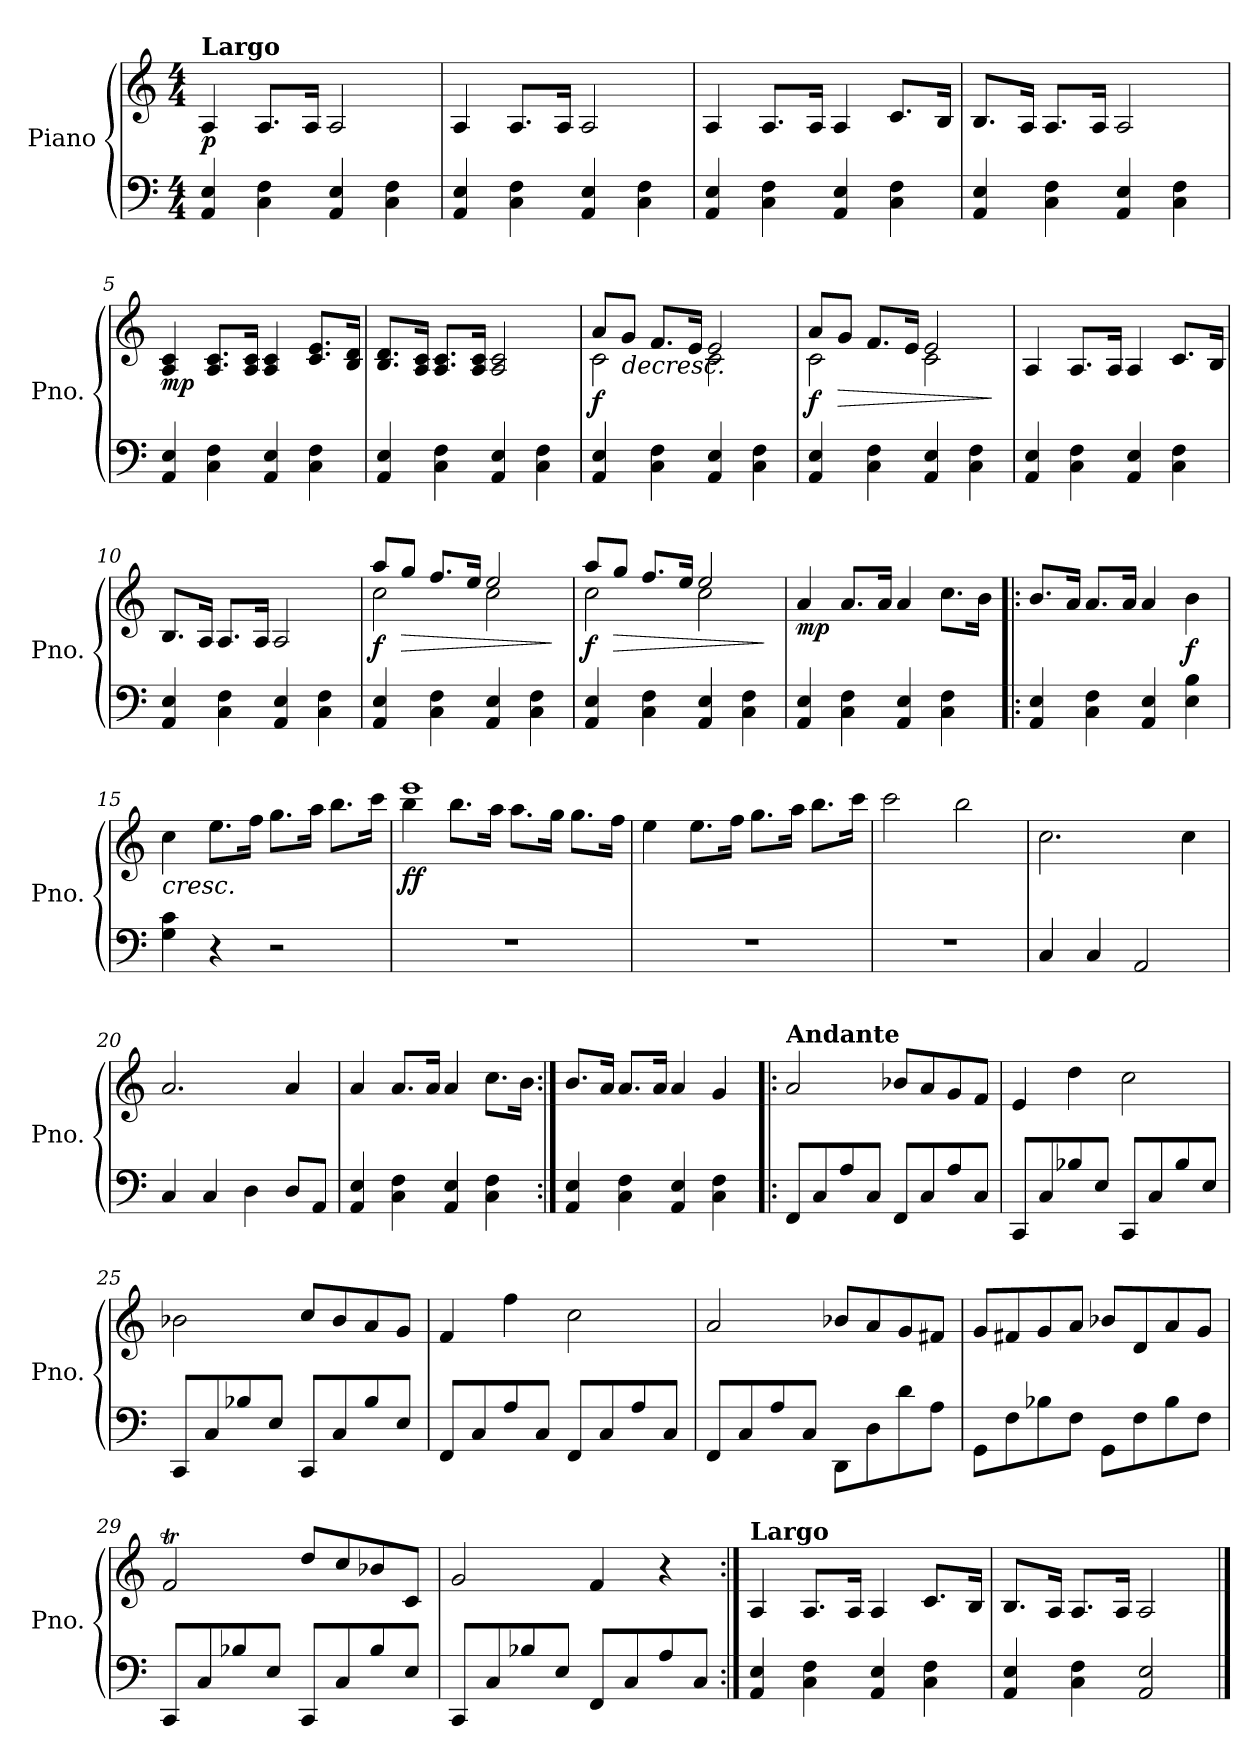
**kern	**kern	**dynam
*part1	*part1	*part1
*staff2	*staff1	*staff1/2
*I"Piano	*	*
*I'Pno.	*	*
*clefF4	*clefG2	*
*k[]	*k[]	*
*M4/4	*M4/4	*
*MM50	*MM50	*
=1	=1	=1
!	!LO:TX:a:B:t=Largo	!
!	!	!LO:DY:b
4AA/ 4E/	4A/	p
4C\ 4F\	8.A/L	.
.	16A/Jk	.
4AA/ 4E/	2A/	.
4C\ 4F\	.	.
=2	=2	=2
4AA/ 4E/	4A/	.
4C\ 4F\	8.A/L	.
.	16A/Jk	.
4AA/ 4E/	2A/	.
4C\ 4F\	.	.
=3	=3	=3
4AA/ 4E/	4A/	.
4C\ 4F\	8.A/L	.
.	16A/Jk	.
4AA/ 4E/	4A/	.
4C\ 4F\	8.c/L	.
.	16B/Jk	.
=4	=4	=4
4AA/ 4E/	8.B/L	.
.	16A/Jk	.
4C\ 4F\	8.A/L	.
.	16A/Jk	.
4AA/ 4E/	2A/	.
4C\ 4F\	.	.
=5	=5	=5
!	!	!LO:DY:b
4AA/ 4E/	4A/ 4c/	mp
4C\ 4F\	8.A/ 8.c/L	.
.	16A/ 16c/Jk	.
4AA/ 4E/	4A/ 4c/	.
4C\ 4F\	8.c/ 8.e/L	.
.	16B/ 16d/Jk	.
!!LO:LB:g=z
=6	=6	=6
4AA/ 4E/	8.B/ 8.d/L	.
.	16A/ 16c/Jk	.
4C\ 4F\	8.A/ 8.c/L	.
.	16A/ 16c/Jk	.
4AA/ 4E/	2A/ 2c/	.
4C\ 4F\	.	.
=7	=7	=7
*	*^	*
!	!	!	!LO:DY:b
4AA/ 4E/	2c\	8a/L	f
!	!	!	!LO:HP:b
.	.	8g/J	>
4C\ 4F\	.	8.f/L	.
.	.	16e/Jk	.
4AA/ 4E/	2c\	2e/	.
4C\ 4F\	.	.	.
=8	=8	=8	=8
!	!	!	!LO:DY:b
4AA/ 4E/	2c\	8a/L	f
!	!	!	!LO:HP:b
.	.	8g/J	>
4C\ 4F\	.	8.f/L	.
.	.	16e/Jk	.
4AA/ 4E/	2c\	2e/	.
4C\ 4F\	.	.	.
*	*v	*v	*
.	.	]
=9	=9	=9
4AA/ 4E/	4A/	.
4C\ 4F\	8.A/L	.
.	16A/Jk	.
4AA/ 4E/	4A/	.
4C\ 4F\	8.c/L	.
.	16B/Jk	.
=10	=10	=10
4AA/ 4E/	8.B/L	.
.	16A/Jk	.
4C\ 4F\	8.A/L	.
.	16A/Jk	.
4AA/ 4E/	2A/	.
4C\ 4F\	.	.
!!LO:LB:g=z
=11	=11	=11
*	*^	*
!	!	!	!LO:DY:b
4AA/ 4E/	2cc\	8aa/L	f
!	!	!	!LO:HP:b
.	.	8gg/J	>
4C\ 4F\	.	8.ff/L	.
.	.	16ee/Jk	.
4AA/ 4E/	2cc\	2ee/	.
4C\ 4F\	.	.	.
*	*v	*v	*
.	.	]
=12	=12	=12
*	*^	*
!	!	!	!LO:DY:b
4AA/ 4E/	2cc\	8aa/L	f
!	!	!	!LO:HP:b
.	.	8gg/J	>
4C\ 4F\	.	8.ff/L	.
.	.	16ee/Jk	.
4AA/ 4E/	2cc\	2ee/	.
4C\ 4F\	.	.	.
*	*v	*v	*
.	.	]
=13	=13	=13
!	!	!LO:DY:b
4AA/ 4E/	4a/	mp
4C\ 4F\	8.a/L	.
.	16a/Jk	.
4AA/ 4E/	4a/	.
4C\ 4F\	8.cc\L	.
.	16b\Jk	.
=14!|:	=14!|:	=14!|:
4AA/ 4E/	8.b/L	.
.	16a/Jk	.
4C\ 4F\	8.a/L	.
.	16a/Jk	.
4AA/ 4E/	4a/	.
!	!	!LO:DY:b
4E\ 4B\	4b\	f
=15	=15	=15
!	!	!LO:HP:b
4G\ 4c\	4cc\	<
4r	8.ee\L	.
.	16ff\Jk	.
2r	8.gg\L	.
.	16aa\Jk	.
.	8.bb\L	.
.	16ccc\Jk	.
.	.	]
!!LO:LB:g=z
=16	=16	=16
*	*^	*
!	!	!	!LO:DY:b
1r	1eee	4bb\	ff
.	.	8.bb\L	.
.	.	16aa\Jk	.
.	.	8.aa\L	.
.	.	16gg\Jk	.
.	.	8.gg\L	.
.	.	16ff\Jk	.
*	*v	*v	*
.	.	[
=17	=17	=17
1r	4ee\	.
.	8.ee\L	.
.	16ff\Jk	.
.	8.gg\L	.
.	16aa\Jk	.
.	8.bb\L	.
.	16ccc\Jk	.
=18	=18	=18
1r	2ccc\	.
.	2bb\	.
=19	=19	=19
4C/	2.cc\	.
4C/	.	.
2AA/	.	.
.	4cc\	.
=20	=20	=20
4C/	2.a/	.
4C/	.	.
4D\	.	.
8D/L	4a/	.
8AA/J	.	.
=21	=21	=21
4AA/ 4E/	4a/	.
4C\ 4F\	8.a/L	.
.	16a/Jk	.
4AA/ 4E/	4a/	.
4C\ 4F\	8.cc\L	.
.	16b\Jk	.
!!LO:LB:g=z
=22:|!	=22:|!	=22:|!
4AA/ 4E/	8.b/L	.
.	16a/Jk	.
4C\ 4F\	8.a/L	.
.	16a/Jk	.
4AA/ 4E/	4a/	.
4C\ 4F\	4g/	.
=23!|:	=23!|:	=23!|:
*	*MM75	*
!	!LO:TX:a:B:t=Andante	!
8FF/L	2a/	.
8C/	.	.
8A/	.	.
8C/J	.	.
8FF/L	8b-X/L	.
8C/	8a/	.
8A/	8g/	.
8C/J	8f/J	.
=24	=24	=24
8CC/L	4e/	.
8C/	.	.
8B-X/	4dd\	.
8E/J	.	.
8CC/L	2cc\	.
8C/	.	.
8B-/	.	.
8E/J	.	.
=25	=25	=25
8CC/L	2b-X\	.
8C/	.	.
8B-X/	.	.
8E/J	.	.
8CC/L	8cc/L	.
8C/	8b-/	.
8B-/	8a/	.
8E/J	8g/J	.
=26	=26	=26
8FF/L	4f/	.
8C/	.	.
8A/	4ff\	.
8C/J	.	.
8FF/L	2cc\	.
8C/	.	.
8A/	.	.
8C/J	.	.
!!LO:PB:g=z
=27	=27	=27
8FF/L	2a/	.
8C/	.	.
8A/	.	.
8C/J	.	.
8DD\L	8b-X/L	.
8D\	8a/	.
8d\	8g/	.
8A\J	8f#X/J	.
=28	=28	=28
8GG\L	8g/L	.
8F\	8f#X/	.
8B-X\	8g/	.
8F\J	8a/J	.
8GG\L	8b-X/L	.
8F\	8d/	.
8B-\	8a/	.
8F\J	8g/J	.
=29	=29	=29
8CC/L	2fT/	.
8C/	.	.
8B-X/	.	.
8E/J	.	.
8CC/L	8dd/L	.
8C/	8cc/	.
8B-/	8b-X/	.
8E/J	8c/J	.
=30	=30	=30
8CC/L	2g/	.
8C/	.	.
8B-X/	.	.
8E/J	.	.
8FF/L	4f/	.
8C/	.	.
8A/	4r	.
8C/J	.	.
!!LO:LB:g=z
=31:|!	=31:|!	=31:|!
*	*MM50	*
!	!LO:TX:a:B:t=Largo	!
4AA/ 4E/	4A/	.
4C\ 4F\	8.A/L	.
.	16A/Jk	.
4AA/ 4E/	4A/	.
4C\ 4F\	8.c/L	.
.	16B/Jk	.
=32	=32	=32
4AA/ 4E/	8.B/L	.
.	16A/Jk	.
4C\ 4F\	8.A/L	.
.	16A/Jk	.
2AA/ 2E/	2A/	.
==	==	==
*-	*-	*-
